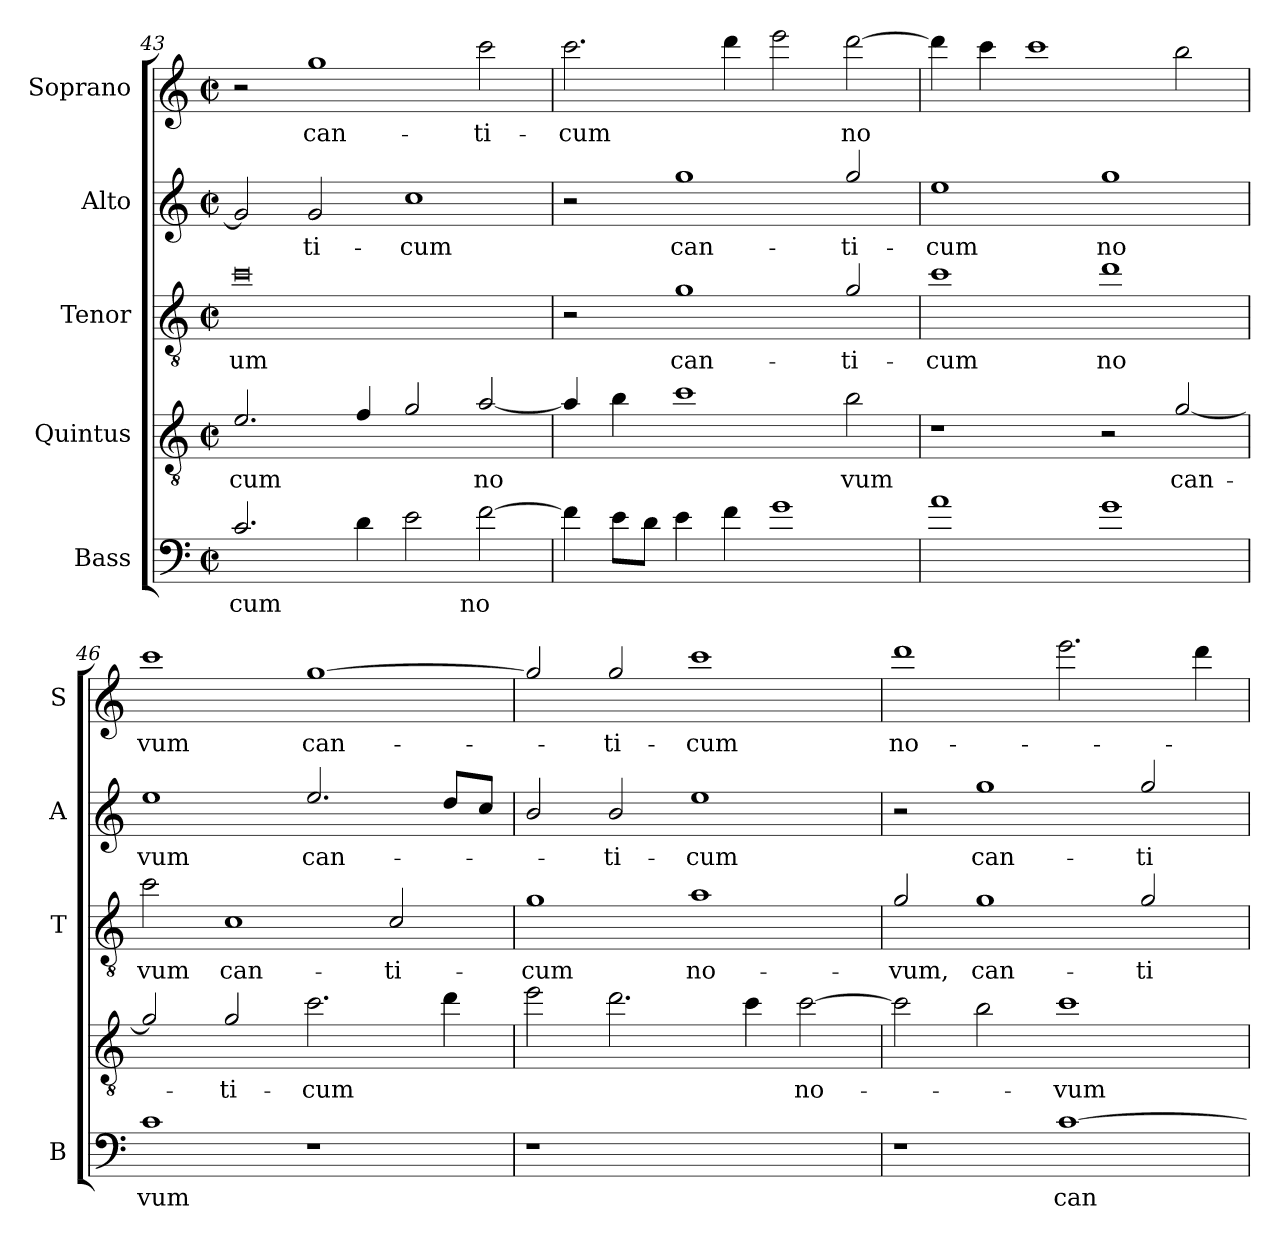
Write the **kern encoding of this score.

**kern	**text	**kern	**text	**kern	**text	**kern	**text	**kern	**text
*part5	*part5	*part4	*part4	*part3	*part3	*part2	*part2	*part1	*part1
*staff5	*staff5	*staff4	*staff4	*staff3	*staff3	*staff2	*staff2	*staff1	*staff1
*I"Bass	*	*I"Quintus	*	*I"Tenor	*	*I"Alto	*	*I"Soprano	*
*I'B	*	*	*	*I'T	*	*I'A	*	*I'S	*
*clefF4	*	*clefGv2	*	*clefGv2	*	*clefG2	*	*clefG2	*
*ITrd7c12	*	*ITrd7c12	*	*ITrd7c12	*	*ITrd7c12	*	*ITrd7c12	*
*k[]	*	*k[]	*	*k[]	*	*k[]	*	*k[]	*
*C:	*	*C:	*	*C:	*	*C:	*	*C:	*
*M2/2	*	*M2/2	*	*M2/2	*	*M2/2	*	*M2/2	*
*met(c|)	*	*met(c|)	*	*met(c|)	*	*met(c|)	*	*met(c|)	*
=43	=43	=43	=43	=43	=43	=43	=43	=43	=43
!	!LO:LY:b	!	!LO:LY:b	!	!LO:LY:b	!	!	!	!
2.C/	-cum	2.E/	-cum	0c	-um	2G/]	.	2r	.
!	!	!	!	!	!	!	!LO:LY:b	!	!LO:LY:b
.	.	.	.	.	.	2G/	-ti-	1g	can-
4D\	.	4F/	.	.	.	.	.	.	.
!	!	!	!	!	!	!	!LO:LY:b	!	!
2E\	.	2G/	.	.	.	1c	-cum	.	.
!	!LO:LY:b	!	!LO:LY:b	!	!	!	!	!	!LO:LY:b
[2F\	no	[2A/	no	.	.	.	.	2cc\	-ti-
=44	=44	=44	=44	=44	=44	=44	=44	=44	=44
!	!	!	!	!	!	!	!	!	!LO:LY:b
4F\]	.	4A/]	.	2r	.	2r	.	2.cc\	-cum
8E\L	.	4B\	.	.	.	.	.	.	.
8D\J	.	.	.	.	.	.	.	.	.
!	!	!	!	!	!LO:LY:b	!	!LO:LY:b	!	!
4E\	.	1c	.	1G	can-	1g	can-	.	.
4F\	.	.	.	.	.	.	.	4dd\	.
1G	.	.	.	.	.	.	.	2ee\	.
!	!	!	!LO:LY:b	!	!LO:LY:b	!	!LO:LY:b	!	!LO:LY:b
.	.	2B\	vum	2G/	-ti-	2g/	-ti-	[2dd\	no
=45	=45	=45	=45	=45	=45	=45	=45	=45	=45
!	!	!	!	!	!LO:LY:b	!	!LO:LY:b	!	!
1A	.	1r	.	1c	-cum	1e	-cum	4dd\]	.
.	.	.	.	.	.	.	.	4cc\	.
.	.	.	.	.	.	.	.	1cc	.
!	!	!	!	!	!LO:LY:b	!	!LO:LY:b	!	!
1G	.	2r	.	1d	no	1g	no	.	.
!	!	!	!LO:LY:b	!	!	!	!	!	!
.	.	[2G/	can-	.	.	.	.	2b\	.
!!LO:LB:g=z
=46	=46	=46	=46	=46	=46	=46	=46	=46	=46
!	!LO:LY:b	!	!	!	!LO:LY:b	!	!LO:LY:b	!	!LO:LY:b
1C	vum	2G/]	.	2c\	vum	1e	vum	1cc	vum
!	!	!	!LO:LY:b	!	!LO:LY:b	!	!	!	!
.	.	2G/	-ti-	1C	can-	.	.	.	.
!	!	!	!LO:LY:b	!	!	!	!LO:LY:b	!	!LO:LY:b
1r	.	2.c\	-cum	.	.	2.e/	can-	[1g	can-
!	!	!	!	!	!LO:LY:b	!	!	!	!
.	.	.	.	2C/	-ti-	.	.	.	.
.	.	4d\	.	.	.	8d/L	.	.	.
.	.	.	.	.	.	8c/J	.	.	.
=47	=47	=47	=47	=47	=47	=47	=47	=47	=47
!	!	!	!	!	!LO:LY:b	!	!	!	!
1r	.	2e\	.	1G	-cum	2B/	.	2g/]	.
!	!	!	!	!	!	!	!LO:LY:b	!	!LO:LY:b
.	.	2.d\	.	.	.	2B/	-ti-	2g/	-ti-
!	!	!	!	!	!LO:LY:b	!	!LO:LY:b	!	!LO:LY:b
1ryy	.	.	.	1A	no-	1e	-cum	1cc	-cum
.	.	4c\	.	.	.	.	.	.	.
!	!	!	!LO:LY:b	!	!	!	!	!	!
.	.	[2c\	no-	.	.	.	.	.	.
=48	=48	=48	=48	=48	=48	=48	=48	=48	=48
!	!	!	!	!	!LO:LY:b	!	!	!	!LO:LY:b
1r	.	2c\]	.	2G/	-vum,	2r	.	1dd	no-
!	!	!	!	!	!LO:LY:b	!	!LO:LY:b	!	!
.	.	2B\	.	1G	can-	1g	can-	.	.
!	!LO:LY:b	!	!LO:LY:b	!	!	!	!	!	!
[1C	can-	1c	-vum	.	.	.	.	2.ee\	.
!	!	!	!	!	!LO:LY:b	!	!LO:LY:b	!	!
.	.	.	.	2G/	-ti-	2g/	-ti-	.	.
.	.	.	.	.	.	.	.	4dd\	.
=	=	=	=	=	=	=	=	=	=
*-	*-	*-	*-	*-	*-	*-	*-	*-	*-
